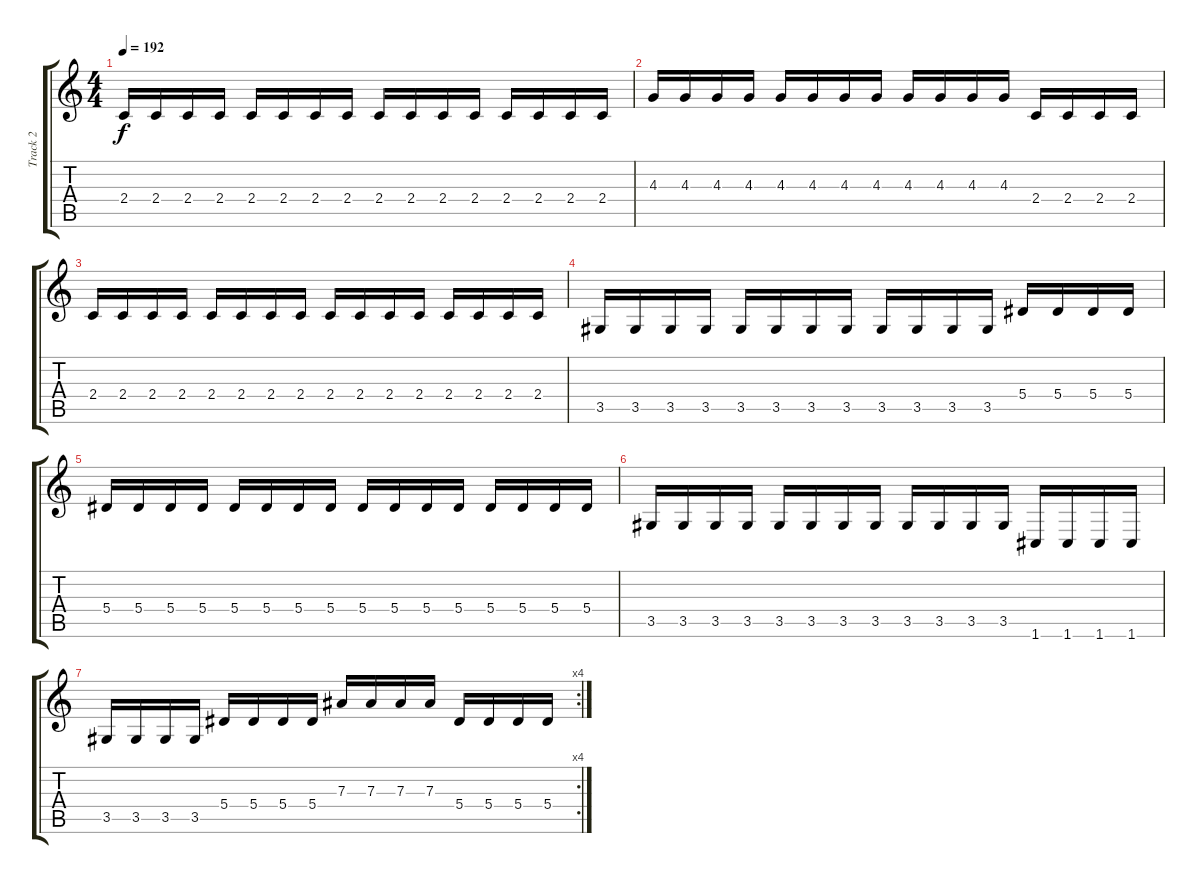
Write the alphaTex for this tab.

\track ("Track 2" "Track 2") {instrument distortionguitar}
\staff {score tabs}
\tuning (C4 G3 Eb3 Bb2 F2 C2) {hide}
\ts (4 4)
\tempo 192
\clef g2
\ks c
2.4.16{dy f} 2.4.16 2.4.16 2.4.16 2.4.16 2.4.16 2.4.16 2.4.16 2.4.16 2.4.16 2.4.16 2.4.16 2.4.16 2.4.16 2.4.16 2.4.16 |
4.3.16 4.3.16 4.3.16 4.3.16 4.3.16 4.3.16 4.3.16 4.3.16 4.3.16 4.3.16 4.3.16 4.3.16 2.4.16 2.4.16 2.4.16 2.4.16 |
2.4.16 2.4.16 2.4.16 2.4.16 2.4.16 2.4.16 2.4.16 2.4.16 2.4.16 2.4.16 2.4.16 2.4.16 2.4.16 2.4.16 2.4.16 2.4.16 |
3.5.16 3.5.16 3.5.16 3.5.16 3.5.16 3.5.16 3.5.16 3.5.16 3.5.16 3.5.16 3.5.16 3.5.16 5.4.16 5.4.16 5.4.16 5.4.16 |
5.4.16 5.4.16 5.4.16 5.4.16 5.4.16 5.4.16 5.4.16 5.4.16 5.4.16 5.4.16 5.4.16 5.4.16 5.4.16 5.4.16 5.4.16 5.4.16 |
3.5.16 3.5.16 3.5.16 3.5.16 3.5.16 3.5.16 3.5.16 3.5.16 3.5.16 3.5.16 3.5.16 3.5.16 1.6.16 1.6.16 1.6.16 1.6.16 |
\rc 4
3.5.16 3.5.16 3.5.16 3.5.16 5.4.16 5.4.16 5.4.16 5.4.16 7.3.16 7.3.16 7.3.16 7.3.16 5.4.16 5.4.16 5.4.16 5.4.16
